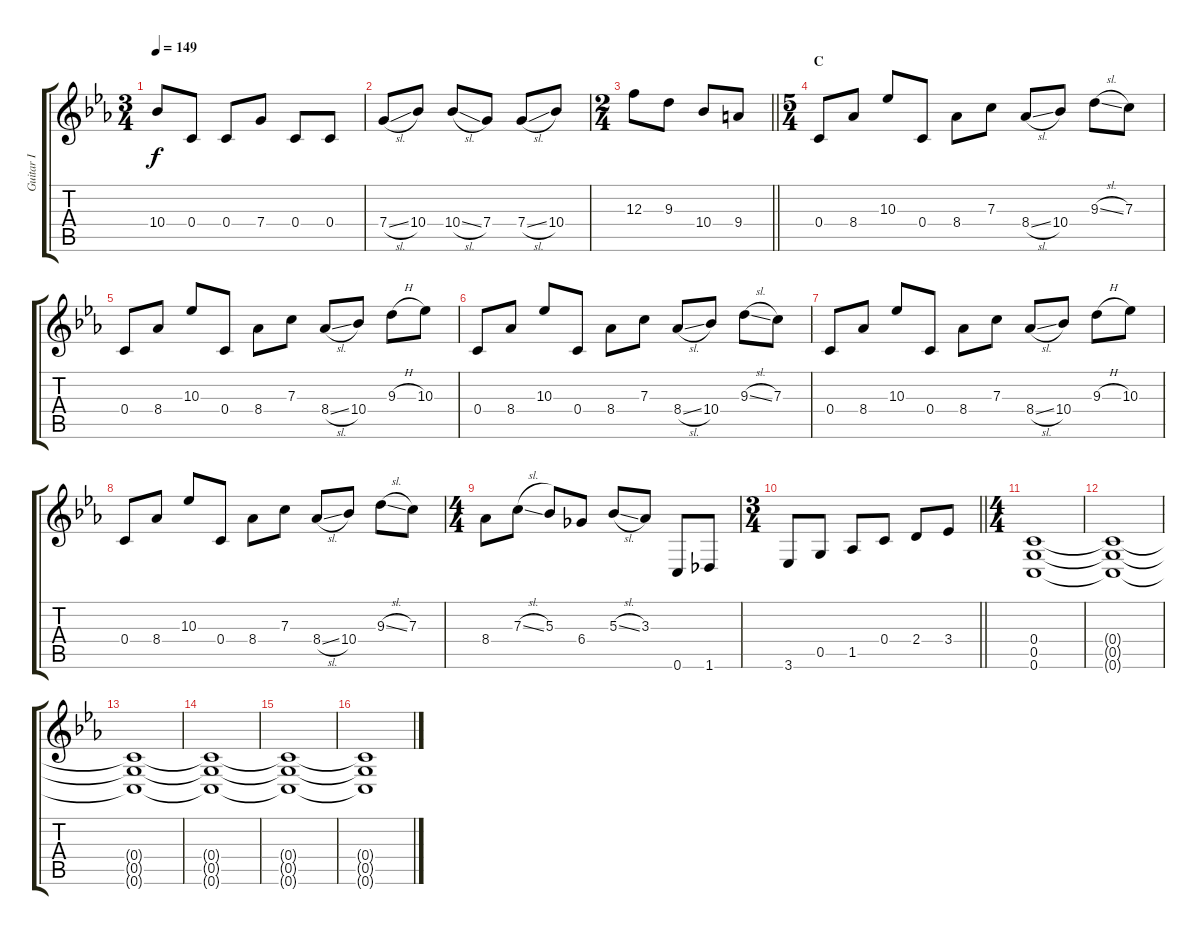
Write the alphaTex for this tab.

\track ("Guitar I" "Guitar I") {instrument distortionguitar}
\staff {score tabs}
\tuning (D4 A3 F3 C3 G2 C2) {hide}
\ts (3 4)
\tempo 149
\clef g2
\ks cminor
10.4.8{dy f} 0.4.8 0.4.8 7.4.8 0.4.8 0.4.8 |
7.4{sl}.8 10.4.8 10.4{sl}.8 7.4.8 7.4{sl}.8 10.4.8 |
\ts (2 4)
\barLineRight lightlight
12.3.8 9.3.8 10.4.8 9.4.8 |
\ts (5 4)
\section ("" "C")
0.4.8 8.4.8 10.3.8 0.4.8 8.4.8 7.3.8 8.4{sl}.8 10.4.8 9.3{sl}.8 7.3.8 |
0.4.8 8.4.8 10.3.8 0.4.8 8.4.8 7.3.8 8.4{sl}.8 10.4.8 9.3{h}.8 10.3.8 |
0.4.8 8.4.8 10.3.8 0.4.8 8.4.8 7.3.8 8.4{sl}.8 10.4.8 9.3{sl}.8 7.3.8 |
0.4.8 8.4.8 10.3.8 0.4.8 8.4.8 7.3.8 8.4{sl}.8 10.4.8 9.3{h}.8 10.3.8 |
0.4.8 8.4.8 10.3.8 0.4.8 8.4.8 7.3.8 8.4{sl}.8 10.4.8 9.3{sl}.8 7.3.8 |
\ts (4 4)
8.4.8 7.3{sl}.8 5.3.8 6.4.8 5.3{sl}.8 3.3.8 0.6.8 1.6.8 |
\ts (3 4)
\barLineRight lightlight
3.6.8 0.5.8 1.5.8 0.4.8 2.4.8 3.4.8 |
\ts (4 4)
(0.4 0.5 0.6).1 |
(0.4{t} 0.5{t} 0.6{t}).1 |
(0.4{t} 0.5{t} 0.6{t}).1 |
(0.4{t} 0.5{t} 0.6{t}).1 |
(0.4{t} 0.5{t} 0.6{t}).1 |
(0.4{t} 0.5{t} 0.6{t}).1
